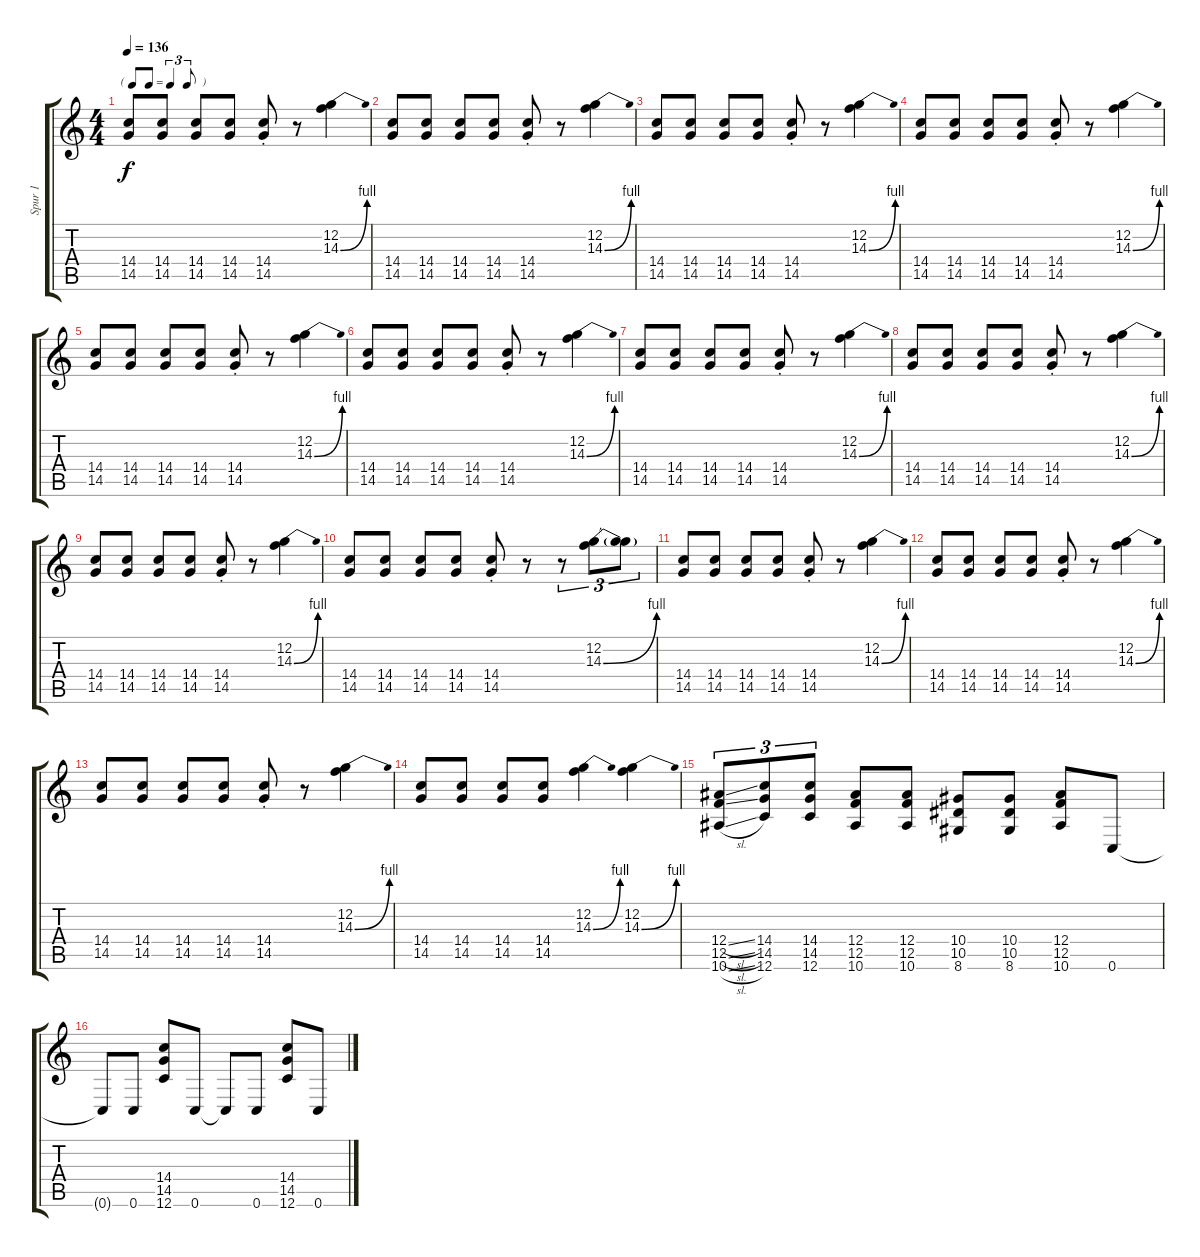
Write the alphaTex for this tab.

\track ("Spur 1" "Spur 1") {instrument distortionguitar}
\staff {score tabs}
\tuning (C4 G3 Eb3 Bb2 F2 C2) {hide}
\ts (4 4)
\tf triplet8th
\tempo 136
\clef g2
\ks c
(14.4 14.5).8{dy f} (14.4 14.5).8 (14.4 14.5).8 (14.4 14.5).8 (14.4{st} 14.5{st}).8 r.8 (12.2 14.3{be (bend 0 0 60 4)}).4 |
(14.4 14.5).8 (14.4 14.5).8 (14.4 14.5).8 (14.4 14.5).8 (14.4{st} 14.5{st}).8 r.8 (12.2 14.3{be (bend 0 0 60 4)}).4 |
(14.4 14.5).8 (14.4 14.5).8 (14.4 14.5).8 (14.4 14.5).8 (14.4{st} 14.5{st}).8 r.8 (12.2 14.3{be (bend 0 0 60 4)}).4 |
(14.4 14.5).8 (14.4 14.5).8 (14.4 14.5).8 (14.4 14.5).8 (14.4{st} 14.5{st}).8 r.8 (12.2 14.3{be (bend 0 0 60 4)}).4 |
(14.4 14.5).8 (14.4 14.5).8 (14.4 14.5).8 (14.4 14.5).8 (14.4{st} 14.5{st}).8 r.8 (12.2 14.3{be (bend 0 0 60 4)}).4 |
(14.4 14.5).8 (14.4 14.5).8 (14.4 14.5).8 (14.4 14.5).8 (14.4{st} 14.5{st}).8 r.8 (12.2 14.3{be (bend 0 0 60 4)}).4 |
(14.4 14.5).8 (14.4 14.5).8 (14.4 14.5).8 (14.4 14.5).8 (14.4{st} 14.5{st}).8 r.8 (12.2 14.3{be (bend 0 0 60 4)}).4 |
(14.4 14.5).8 (14.4 14.5).8 (14.4 14.5).8 (14.4 14.5).8 (14.4{st} 14.5{st}).8 r.8 (12.2 14.3{be (bend 0 0 60 4)}).4 |
(14.4 14.5).8 (14.4 14.5).8 (14.4 14.5).8 (14.4 14.5).8 (14.4{st} 14.5{st}).8 r.8 (12.2 14.3{be (bend 0 0 60 4)}).4 |
(14.4 14.5).8 (14.4 14.5).8 (14.4 14.5).8 (14.4 14.5).8 (14.4{st} 14.5{st}).8 r.8 r.8{tu (3 2)} (12.2 14.3{be (bend 0 0 60 4)}).8{tu (3 2)} (12.2{t} 14.3{t}).8{tu (3 2)} |
(14.4 14.5).8 (14.4 14.5).8 (14.4 14.5).8 (14.4 14.5).8 (14.4{st} 14.5{st}).8 r.8 (12.2 14.3{be (bend 0 0 60 4)}).4 |
(14.4 14.5).8 (14.4 14.5).8 (14.4 14.5).8 (14.4 14.5).8 (14.4{st} 14.5{st}).8 r.8 (12.2 14.3{be (bend 0 0 60 4)}).4 |
(14.4 14.5).8 (14.4 14.5).8 (14.4 14.5).8 (14.4 14.5).8 (14.4{st} 14.5{st}).8 r.8 (12.2 14.3{be (bend 0 0 60 4)}).4 |
(14.4 14.5).8 (14.4 14.5).8 (14.4 14.5).8 (14.4 14.5).8 (12.2 14.3{be (bend 0 0 60 4)}).4 (12.2 14.3{be (bend 0 0 60 4)}).4 |
(12.4{sl} 12.5{sl} 10.6{sl}).8{tu (3 2)} (14.4 14.5 12.6).8{tu (3 2)} (14.4 14.5 12.6).8{tu (3 2)} (12.4 12.5 10.6).8 (12.4 12.5 10.6).8 (10.4 10.5 8.6).8 (10.4 10.5 8.6).8 (12.4 12.5 10.6).8 0.6.8 |
0.6{t}.8 0.6.8 (14.4 14.5 12.6).8 0.6.8 0.6{t}.8 0.6.8 (14.4 14.5 12.6).8 0.6.8
